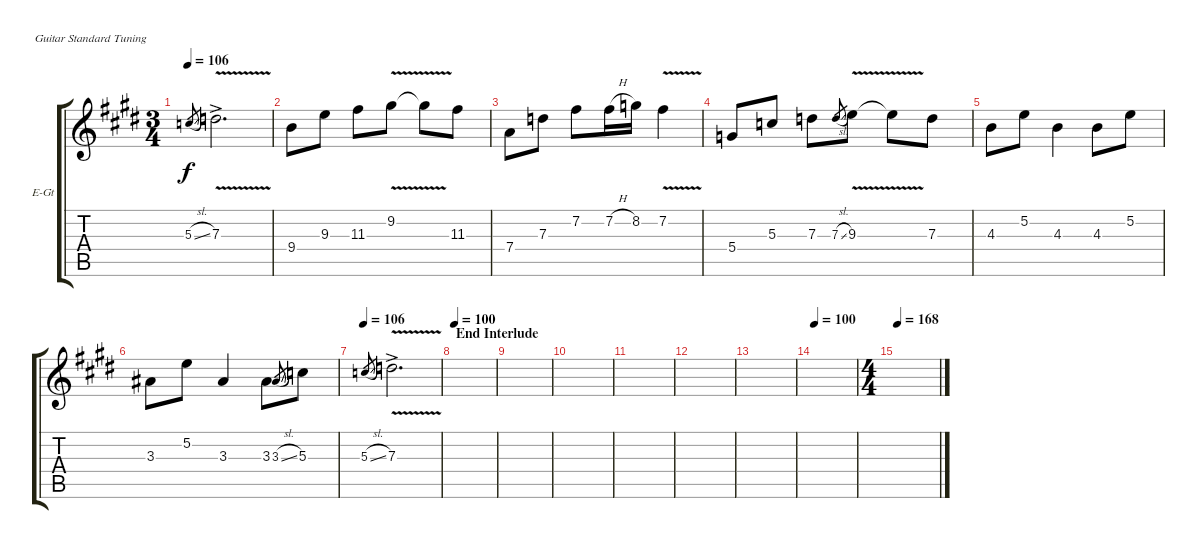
\bracketExtendMode groupsimilarinstruments
\firstSystemTrackNameOrientation horizontal
\otherSystemsTrackNameOrientation horizontal
\track ("Guitar III" "E-Gt") {instrument overdrivenguitar}
\staff {score tabs}
\tuning (E4 B3 G3 D3 A2 E2)
\ts (3 4)
\tempo 106
\clef g2
\scale
1.07818
\ks e
5.3{sl}.8{gr dy f} 7.3{v ac}.2{d} |
\scale
0.921816 9.4.8 9.3.8 11.3.8 9.2{v}.8 9.2{t}.8 11.3.8 |
\scale
1.07818 7.4.8 7.3.8 7.2.8 7.2{h}.16 8.2.16 7.2{v}.4 |
\scale
0.921816 5.4.8 5.3.8 7.3.8 7.3{sl}.8{gr} 9.3{v}.8 9.3{t}.8 7.3.8 |
\scale
1.07818 4.3.8 5.2.8 4.3.4 4.3.8 5.2.8 |
\scale
0.921816 3.3.8 5.2.8 3.3.4 3.3.8 3.3{sl}.8{gr} 5.3.8 |
\tempo 106
\scale
1.07818 5.3{sl}.8{gr} 7.3{v ac}.2{d} |
\section ("" "End Interlude")
\tempo 100
\scale
0.921816 |
\scale
1.07818 |
\scale
0.921816 |
\scale
1.07818 |
\scale
0.921816 |
\scale
1.07818 |
\tempo 100
\scale
0.921816 |
\ts (4 4)
\tempo 168
\scale
1.10845 |
\scale
0.891551
